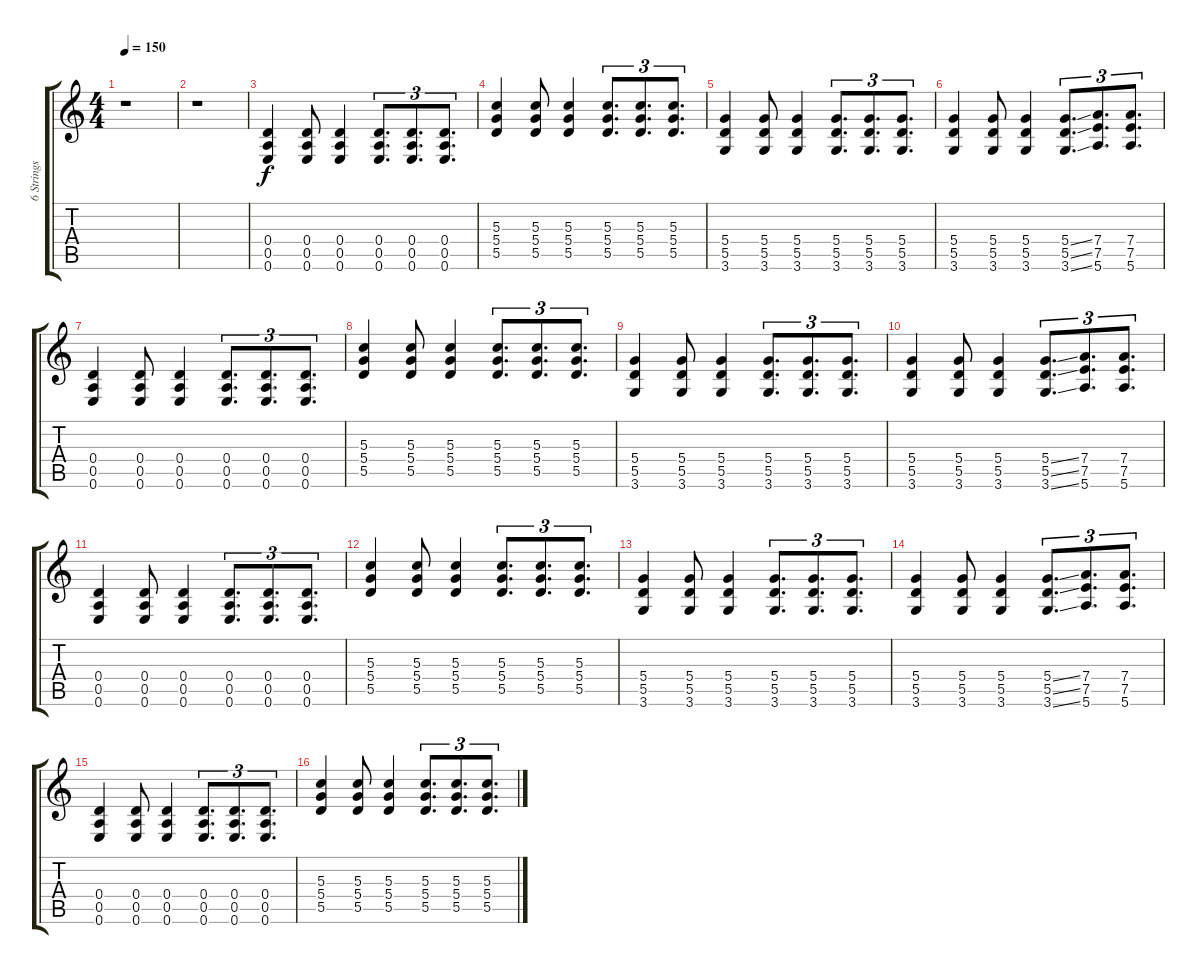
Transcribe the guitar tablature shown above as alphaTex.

\track ("6 Strings Guitar Standart Tuning" "6 Strings ") {instrument distortionguitar}
\staff {score tabs}
\tuning (E4 B3 G3 D3 A2 E2) {hide}
\ts (4 4)
\tempo 150
\clef g2
\ks c
r.1{dy f} |
r.1 |
(0.4 0.5 0.6).4 (0.4 0.5 0.6).8 (0.4 0.5 0.6).4 (0.4 0.5 0.6).8{d tu (3 2)} (0.4 0.5 0.6).8{d tu (3 2)} (0.4 0.5 0.6).8{d tu (3 2)} |
(5.3 5.4 5.5).4 (5.3 5.4 5.5).8 (5.3 5.4 5.5).4 (5.3 5.4 5.5).8{d tu (3 2)} (5.3 5.4 5.5).8{d tu (3 2)} (5.3 5.4 5.5).8{d tu (3 2)} |
(5.4 5.5 3.6).4 (5.4 5.5 3.6).8 (5.4 5.5 3.6).4 (5.4 5.5 3.6).8{d tu (3 2)} (5.4 5.5 3.6).8{d tu (3 2)} (5.4 5.5 3.6).8{d tu (3 2)} |
(5.4 5.5 3.6).4 (5.4 5.5 3.6).8 (5.4 5.5 3.6).4 (5.4{ss} 5.5{ss} 3.6{ss}).8{d tu (3 2)} (7.4 7.5 5.6).8{d tu (3 2)} (7.4 7.5 5.6).8{d tu (3 2)} |
(0.4 0.5 0.6).4 (0.4 0.5 0.6).8 (0.4 0.5 0.6).4 (0.4 0.5 0.6).8{d tu (3 2)} (0.4 0.5 0.6).8{d tu (3 2)} (0.4 0.5 0.6).8{d tu (3 2)} |
(5.3 5.4 5.5).4 (5.3 5.4 5.5).8 (5.3 5.4 5.5).4 (5.3 5.4 5.5).8{d tu (3 2)} (5.3 5.4 5.5).8{d tu (3 2)} (5.3 5.4 5.5).8{d tu (3 2)} |
(5.4 5.5 3.6).4 (5.4 5.5 3.6).8 (5.4 5.5 3.6).4 (5.4 5.5 3.6).8{d tu (3 2)} (5.4 5.5 3.6).8{d tu (3 2)} (5.4 5.5 3.6).8{d tu (3 2)} |
(5.4 5.5 3.6).4 (5.4 5.5 3.6).8 (5.4 5.5 3.6).4 (5.4{ss} 5.5{ss} 3.6{ss}).8{d tu (3 2)} (7.4 7.5 5.6).8{d tu (3 2)} (7.4 7.5 5.6).8{d tu (3 2)} |
(0.4 0.5 0.6).4 (0.4 0.5 0.6).8 (0.4 0.5 0.6).4 (0.4 0.5 0.6).8{d tu (3 2)} (0.4 0.5 0.6).8{d tu (3 2)} (0.4 0.5 0.6).8{d tu (3 2)} |
(5.3 5.4 5.5).4 (5.3 5.4 5.5).8 (5.3 5.4 5.5).4 (5.3 5.4 5.5).8{d tu (3 2)} (5.3 5.4 5.5).8{d tu (3 2)} (5.3 5.4 5.5).8{d tu (3 2)} |
(5.4 5.5 3.6).4 (5.4 5.5 3.6).8 (5.4 5.5 3.6).4 (5.4 5.5 3.6).8{d tu (3 2)} (5.4 5.5 3.6).8{d tu (3 2)} (5.4 5.5 3.6).8{d tu (3 2)} |
(5.4 5.5 3.6).4 (5.4 5.5 3.6).8 (5.4 5.5 3.6).4 (5.4{ss} 5.5{ss} 3.6{ss}).8{d tu (3 2)} (7.4 7.5 5.6).8{d tu (3 2)} (7.4 7.5 5.6).8{d tu (3 2)} |
(0.4 0.5 0.6).4 (0.4 0.5 0.6).8 (0.4 0.5 0.6).4 (0.4 0.5 0.6).8{d tu (3 2)} (0.4 0.5 0.6).8{d tu (3 2)} (0.4 0.5 0.6).8{d tu (3 2)} |
(5.3 5.4 5.5).4 (5.3 5.4 5.5).8 (5.3 5.4 5.5).4 (5.3 5.4 5.5).8{d tu (3 2)} (5.3 5.4 5.5).8{d tu (3 2)} (5.3 5.4 5.5).8{d tu (3 2)}
